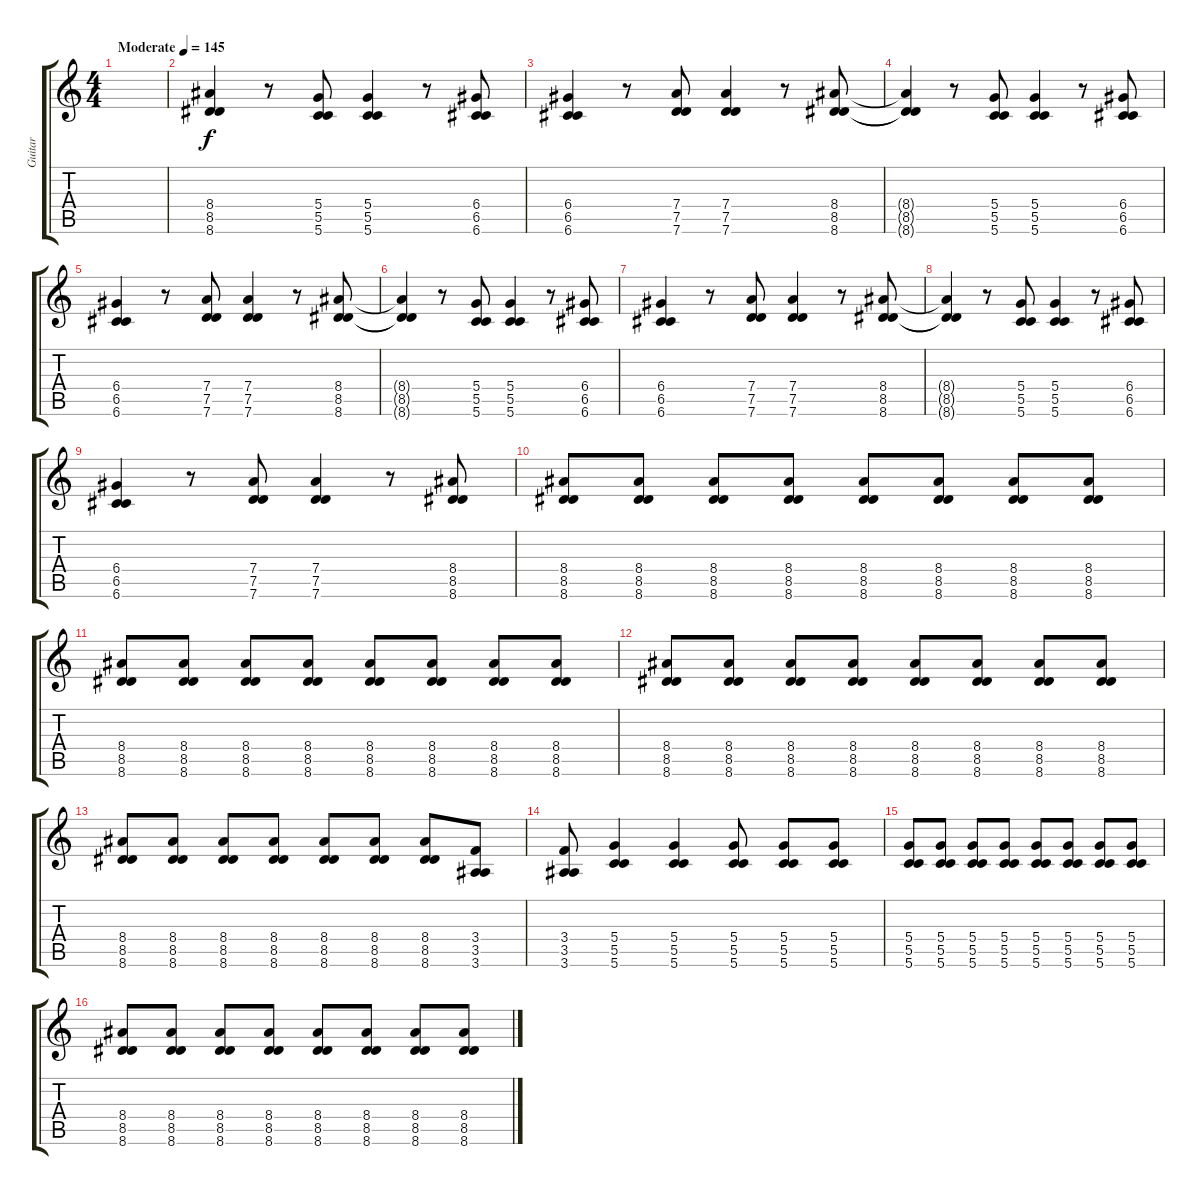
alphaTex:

\track ("Guitar" "Guitar") {instrument overdrivenguitar}
\staff {score tabs}
\tuning (D4 B3 G3 D3 G2 G2) {hide}
\ts (4 4)
\tempo (145 "Moderate")
\clef g2
\ks c
|
(8.4 8.5 8.6).4 r.8 (5.4 5.5 5.6).8 (5.4 5.5 5.6).4 r.8 (6.4 6.5 6.6).8 |
(6.4 6.5 6.6).4 r.8 (7.4 7.5 7.6).8 (7.4 7.5 7.6).4 r.8 (8.4 8.5 8.6).8 |
(8.4{t} 8.5{t} 8.6{t}).4 r.8 (5.4 5.5 5.6).8 (5.4 5.5 5.6).4 r.8 (6.4 6.5 6.6).8 |
(6.4 6.5 6.6).4 r.8 (7.4 7.5 7.6).8 (7.4 7.5 7.6).4 r.8 (8.4 8.5 8.6).8 |
(8.4{t} 8.5{t} 8.6{t}).4 r.8 (5.4 5.5 5.6).8 (5.4 5.5 5.6).4 r.8 (6.4 6.5 6.6).8 |
(6.4 6.5 6.6).4 r.8 (7.4 7.5 7.6).8 (7.4 7.5 7.6).4 r.8 (8.4 8.5 8.6).8 |
(8.4{t} 8.5{t} 8.6{t}).4 r.8 (5.4 5.5 5.6).8 (5.4 5.5 5.6).4 r.8 (6.4 6.5 6.6).8 |
(6.4 6.5 6.6).4 r.8 (7.4 7.5 7.6).8 (7.4 7.5 7.6).4 r.8 (8.4 8.5 8.6).8 |
(8.4 8.5 8.6).8 (8.4 8.5 8.6).8 (8.4 8.5 8.6).8 (8.4 8.5 8.6).8 (8.4 8.5 8.6).8 (8.4 8.5 8.6).8 (8.4 8.5 8.6).8 (8.4 8.5 8.6).8 |
(8.4 8.5 8.6).8 (8.4 8.5 8.6).8 (8.4 8.5 8.6).8 (8.4 8.5 8.6).8 (8.4 8.5 8.6).8 (8.4 8.5 8.6).8 (8.4 8.5 8.6).8 (8.4 8.5 8.6).8 |
(8.4 8.5 8.6).8 (8.4 8.5 8.6).8 (8.4 8.5 8.6).8 (8.4 8.5 8.6).8 (8.4 8.5 8.6).8 (8.4 8.5 8.6).8 (8.4 8.5 8.6).8 (8.4 8.5 8.6).8 |
(8.4 8.5 8.6).8 (8.4 8.5 8.6).8 (8.4 8.5 8.6).8 (8.4 8.5 8.6).8 (8.4 8.5 8.6).8 (8.4 8.5 8.6).8 (8.4 8.5 8.6).8 (3.4 3.5 3.6).8 |
(3.4 3.5 3.6).8 (5.4 5.5 5.6).4 (5.4 5.5 5.6).4 (5.4 5.5 5.6).8 (5.4 5.5 5.6).8 (5.4 5.5 5.6).8 |
(5.4 5.5 5.6).8 (5.4 5.5 5.6).8 (5.4 5.5 5.6).8 (5.4 5.5 5.6).8 (5.4 5.5 5.6).8 (5.4 5.5 5.6).8 (5.4 5.5 5.6).8 (5.4 5.5 5.6).8 |
(8.4 8.5 8.6).8 (8.4 8.5 8.6).8 (8.4 8.5 8.6).8 (8.4 8.5 8.6).8 (8.4 8.5 8.6).8 (8.4 8.5 8.6).8 (8.4 8.5 8.6).8 (8.4 8.5 8.6).8
